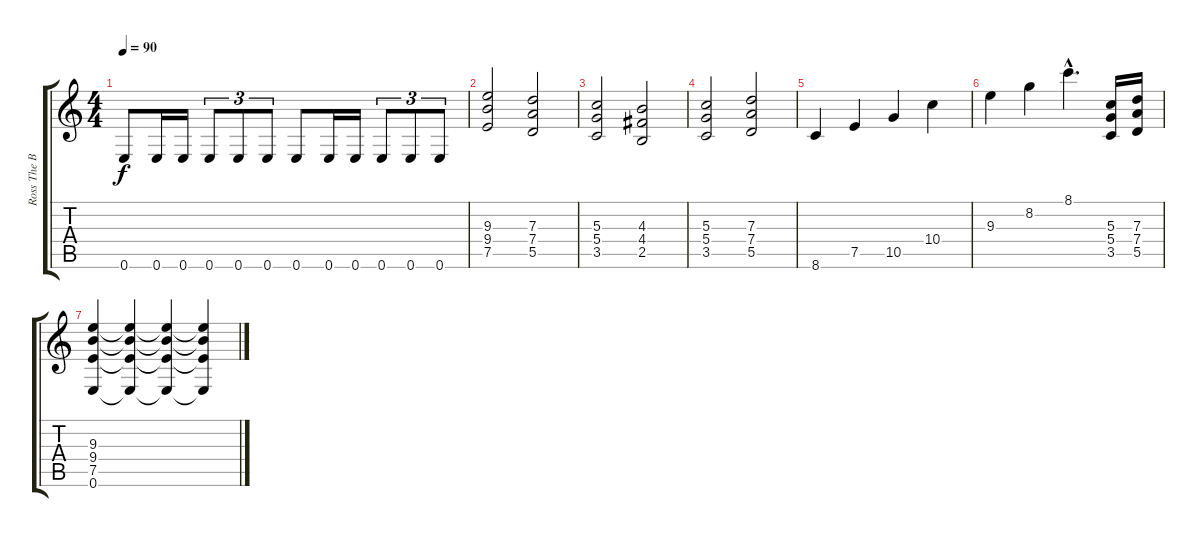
\track ("Ross The Boss-Rhythm" "Ross The B") {instrument distortionguitar}
\staff {score tabs}
\tuning (E4 B3 G3 D3 A2 E2) {hide}
\ts (4 4)
\tempo 90
\clef g2
\ks c
0.6.8{dy f} 0.6.16 0.6.16 0.6.8{tu (3 2)} 0.6.8{tu (3 2)} 0.6.8{tu (3 2)} 0.6.8 0.6.16 0.6.16 0.6.8{tu (3 2)} 0.6.8{tu (3 2)} 0.6.8{tu (3 2)} |
(9.3 9.4 7.5).2 (7.3 7.4 5.5).2 |
(5.3 5.4 3.5).2 (4.3 4.4 2.5).2 |
(5.3 5.4 3.5).2 (7.3 7.4 5.5).2 |
8.6.4 7.5.4 10.5.4 10.4.4 |
9.3.4 8.2.4 8.1{hac}.4{d} (5.3 5.4 3.5).16 (7.3 7.4 5.5).16 |
(9.3 9.4 7.5 0.6).4 (9.3{t} 9.4{t} 7.5{t} 0.6{t}).4{volume 10} (9.3{t} 9.4{t} 7.5{t} 0.6{t}).4{volume 4} (9.3{t} 9.4{t} 7.5{t} 0.6{t}).4{volume 1}
